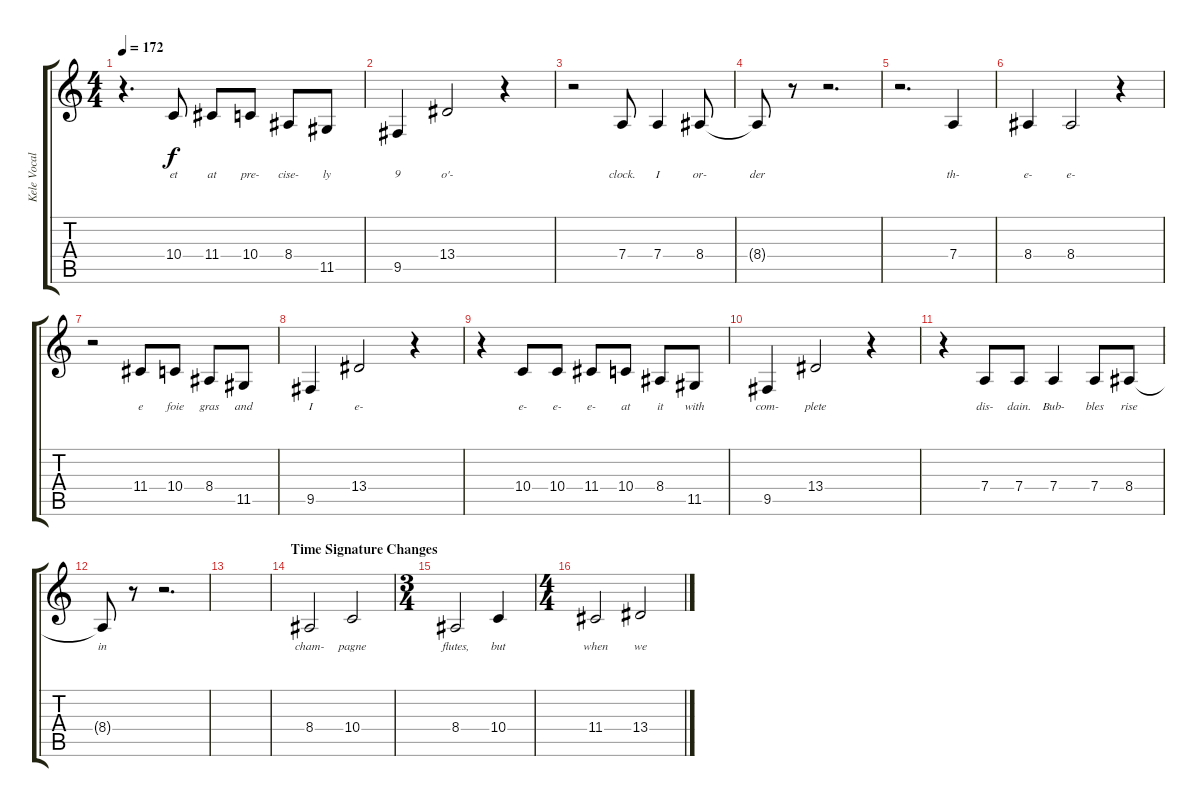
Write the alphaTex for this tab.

\track ("Kele Vocals" "Kele Vocal") {instrument tenorsax}
\staff {score tabs}
\tuning (E4 B3 G3 D3 A2 E2) {hide}
\ts (4 4)
\tempo 172
\clef g2
\ks c
r.4{d dy f} 10.4.8{lyrics (0 "et") lyrics (1 "") lyrics (2 "") lyrics (3 "") lyrics (4 "")} 11.4.8{lyrics (0 "at") lyrics (1 "") lyrics (2 "") lyrics (3 "") lyrics (4 "")} 10.4.8{lyrics (0 "pre-") lyrics (1 "") lyrics (2 "") lyrics (3 "") lyrics (4 "")} 8.4.8{lyrics (0 "cise-") lyrics (1 "") lyrics (2 "") lyrics (3 "") lyrics (4 "")} 11.5.8{lyrics (0 "ly") lyrics (1 "") lyrics (2 "") lyrics (3 "") lyrics (4 "")} |
9.5.4{lyrics (0 "9") lyrics (1 "") lyrics (2 "") lyrics (3 "") lyrics (4 "")} 13.4.2{lyrics (0 "o'-") lyrics (1 "") lyrics (2 "") lyrics (3 "") lyrics (4 "")} r.4 |
r.2 7.4.8{lyrics (0 "clock.") lyrics (1 "") lyrics (2 "") lyrics (3 "") lyrics (4 "")} 7.4.4{lyrics (0 "I") lyrics (1 "") lyrics (2 "") lyrics (3 "") lyrics (4 "")} 8.4.8{lyrics (0 "or-") lyrics (1 "") lyrics (2 "") lyrics (3 "") lyrics (4 "")} |
8.4{t}.8{lyrics (0 "der") lyrics (1 "") lyrics (2 "") lyrics (3 "") lyrics (4 "")} r.8 r.2{d} |
r.2{d} 7.4.4{lyrics (0 "th-") lyrics (1 "") lyrics (2 "") lyrics (3 "") lyrics (4 "")} |
8.4.4{lyrics (0 "e-") lyrics (1 "") lyrics (2 "") lyrics (3 "") lyrics (4 "")} 8.4.2{lyrics (0 "e-") lyrics (1 "") lyrics (2 "") lyrics (3 "") lyrics (4 "")} r.4 |
r.2 11.4.8{lyrics (0 "e") lyrics (1 "") lyrics (2 "") lyrics (3 "") lyrics (4 "")} 10.4.8{lyrics (0 "foie") lyrics (1 "") lyrics (2 "") lyrics (3 "") lyrics (4 "")} 8.4.8{lyrics (0 "gras") lyrics (1 "") lyrics (2 "") lyrics (3 "") lyrics (4 "")} 11.5.8{lyrics (0 "and") lyrics (1 "") lyrics (2 "") lyrics (3 "") lyrics (4 "")} |
9.5.4{lyrics (0 "I") lyrics (1 "") lyrics (2 "") lyrics (3 "") lyrics (4 "")} 13.4.2{lyrics (0 "e-") lyrics (1 "") lyrics (2 "") lyrics (3 "") lyrics (4 "")} r.4 |
r.4 10.4.8{lyrics (0 "e-") lyrics (1 "") lyrics (2 "") lyrics (3 "") lyrics (4 "")} 10.4.8{lyrics (0 "e-") lyrics (1 "") lyrics (2 "") lyrics (3 "") lyrics (4 "")} 11.4.8{lyrics (0 "e-") lyrics (1 "") lyrics (2 "") lyrics (3 "") lyrics (4 "")} 10.4.8{lyrics (0 "at") lyrics (1 "") lyrics (2 "") lyrics (3 "") lyrics (4 "")} 8.4.8{lyrics (0 "it") lyrics (1 "") lyrics (2 "") lyrics (3 "") lyrics (4 "")} 11.5.8{lyrics (0 "with") lyrics (1 "") lyrics (2 "") lyrics (3 "") lyrics (4 "")} |
9.5.4{lyrics (0 "com-") lyrics (1 "") lyrics (2 "") lyrics (3 "") lyrics (4 "")} 13.4.2{lyrics (0 "plete") lyrics (1 "") lyrics (2 "") lyrics (3 "") lyrics (4 "")} r.4 |
r.4 7.4.8{lyrics (0 "dis-") lyrics (1 "") lyrics (2 "") lyrics (3 "") lyrics (4 "")} 7.4.8{lyrics (0 "dain.") lyrics (1 "") lyrics (2 "") lyrics (3 "") lyrics (4 "")} 7.4.4{lyrics (0 "Bub-") lyrics (1 "") lyrics (2 "") lyrics (3 "") lyrics (4 "")} 7.4.8{lyrics (0 "bles") lyrics (1 "") lyrics (2 "") lyrics (3 "") lyrics (4 "")} 8.4.8{lyrics (0 "rise") lyrics (1 "") lyrics (2 "") lyrics (3 "") lyrics (4 "")} |
8.4{t}.8{lyrics (0 "in") lyrics (1 "") lyrics (2 "") lyrics (3 "") lyrics (4 "")} r.8 r.2{d} |
|
\section ("" "Time Signature Changes")
8.4.2{lyrics (0 "cham-") lyrics (1 "") lyrics (2 "") lyrics (3 "") lyrics (4 "")} 10.4.2{lyrics (0 "pagne") lyrics (1 "") lyrics (2 "") lyrics (3 "") lyrics (4 "")} |
\ts (3 4)
8.4.2{lyrics (0 "flutes,") lyrics (1 "") lyrics (2 "") lyrics (3 "") lyrics (4 "")} 10.4.4{lyrics (0 "but") lyrics (1 "") lyrics (2 "") lyrics (3 "") lyrics (4 "")} |
\ts (4 4)
11.4.2{lyrics (0 "when") lyrics (1 "") lyrics (2 "") lyrics (3 "") lyrics (4 "")} 13.4.2{lyrics (0 "we") lyrics (1 "") lyrics (2 "") lyrics (3 "") lyrics (4 "")}
